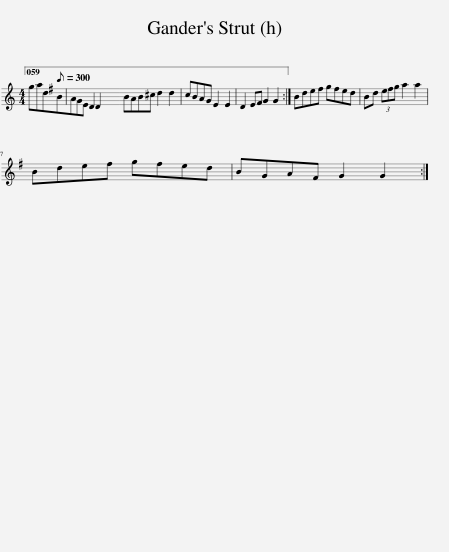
X:1
L:1/8
M:4/4
I:linebreak $
K:C
V:1 treble
V:1
 gad[Q:1/8=300]BAGE D2 D2 | BAB^c d2 d2 | cBAG E2 E2 | D2 E^F G2 G2 :| Bde^f gfed | %5
 Bd (3e^fg a2 a2 |$ Bde^f gfed | BGA^F G2 G2 :| %8
